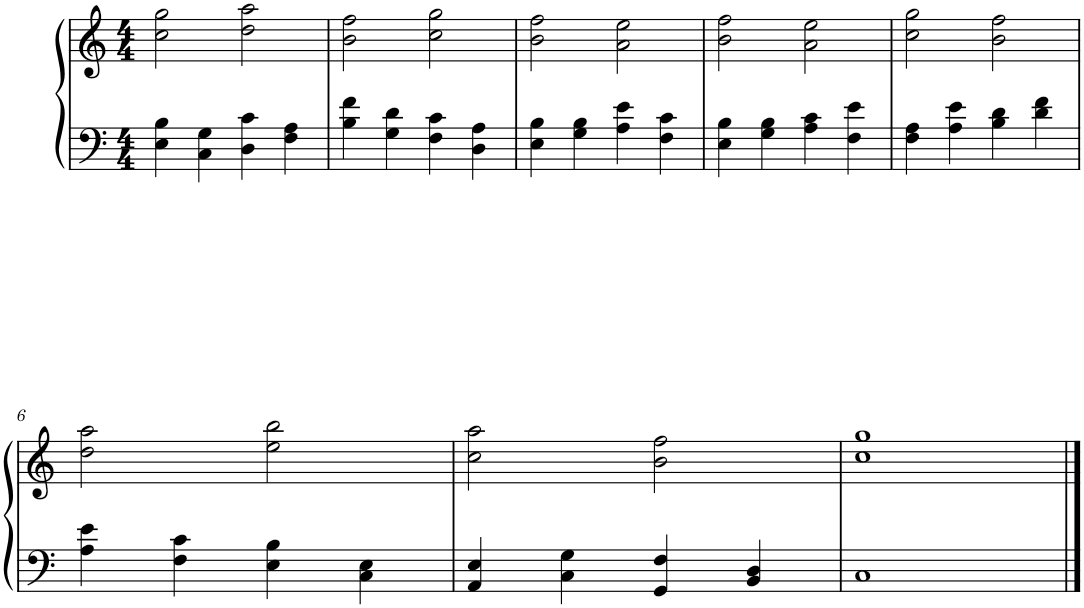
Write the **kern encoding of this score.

**kern	**kern
*part1	*part1
*staff2	*staff1
*I"Piano	*
*I'Pno.	*
*clefF4	*clefG2
*k[]	*k[]
*M4/4	*M4/4
=1	=1
4E\ 4B\	2cc\ 2gg\
4C\ 4G\	.
4D\ 4c\	2dd\ 2aa\
4F\ 4A\	.
=2	=2
4B\ 4f\	2b\ 2ff\
4G\ 4d\	.
4F\ 4c\	2cc\ 2gg\
4D\ 4A\	.
=3	=3
4E\ 4B\	2b\ 2ff\
4G\ 4B\	.
4A\ 4e\	2a\ 2ee\
4F\ 4c\	.
=4	=4
4E\ 4B\	2b\ 2ff\
4G\ 4B\	.
4A\ 4c\	2a\ 2ee\
4F\ 4e\	.
=5	=5
4F\ 4A\	2cc\ 2gg\
4A\ 4e\	.
4B\ 4d\	2b\ 2ff\
4d\ 4f\	.
!!LO:LB:g=z
=6	=6
4A\ 4e\	2dd\ 2aa\
4F\ 4c\	.
4E\ 4B\	2ee\ 2bb\
4C\ 4E\	.
=7	=7
4AA/ 4E/	2cc\ 2aa\
4C\ 4G\	.
4GG/ 4F/	2b\ 2ff\
4BB/ 4D/	.
=8	=8
1C	1cc 1gg
==	==
*-	*-
